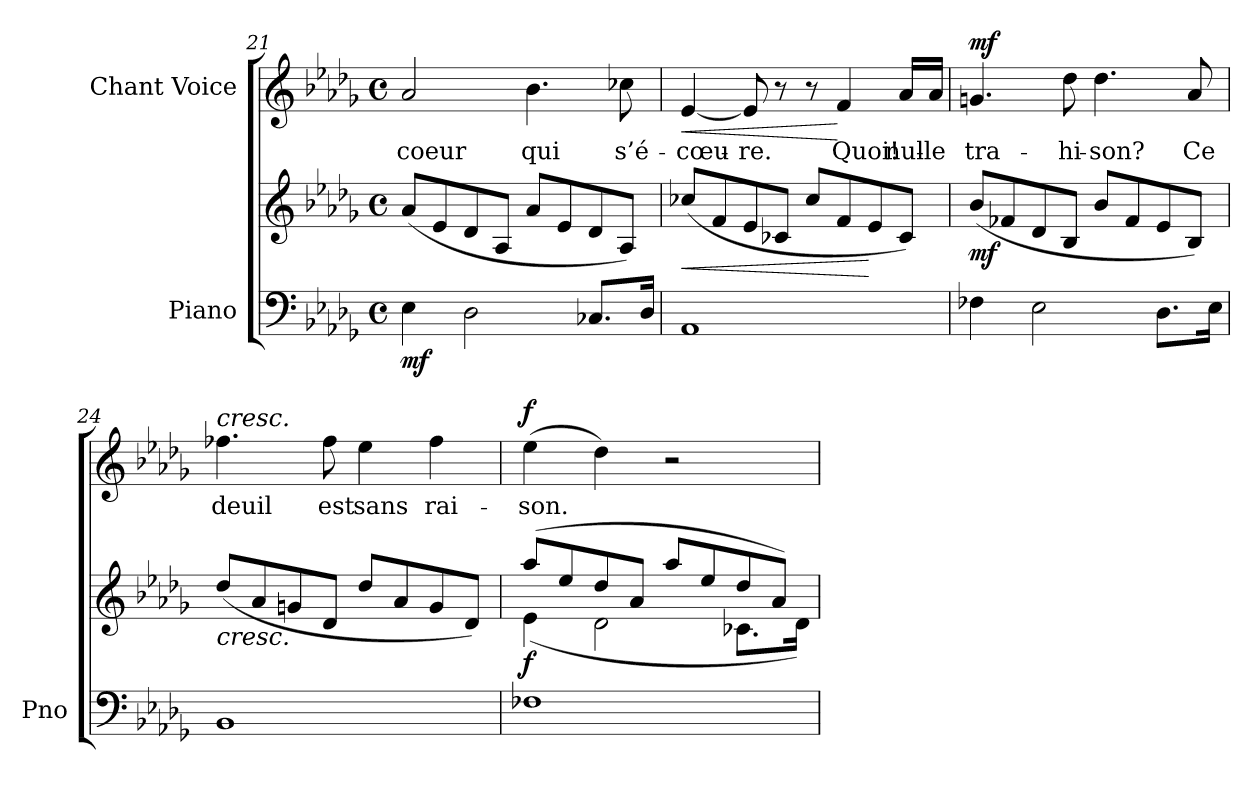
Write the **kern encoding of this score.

**kern	**kern	**dynam	**kern	**text	**dynam
*part2	*part2	*part2	*part1	*part1	*part1
*staff3	*staff2	*staff2/3	*staff1	*staff1	*staff1
*I"Piano	*	*	*I"Chant               Voice	*	*
*I'Pno	*	*	*	*	*
*clefF4	*clefG2	*	*clefG2	*	*
*k[b-e-a-d-g-]	*k[b-e-a-d-g-]	*	*k[b-e-a-d-g-]	*	*
*M4/4	*M4/4	*	*M4/4	*	*
*met(c)	*met(c)	*	*met(c)	*	*
=21	=21	=21	=21	=21	=21
!	!	!LO:DY:b=2	!	!LO:LY:b	!
4E-\	(<8a-/L	mf	2a-/	coeur	.
.	8e-/	.	.	.	.
2D-\	8d-/	.	.	.	.
.	8A-/J	.	.	.	.
!	!	!	!	!LO:LY:b	!
.	8a-/L	.	4.b-\	qui	.
.	8e-/	.	.	.	.
8.C-X/L	8d-/	.	.	.	.
!	!	!	!	!LO:LY:b	!
.	8A-/J)	.	8cc-X\	s’é-	.
16D-/Jk	.	.	.	.	.
=22	=22	=22	=22	=22	=22
!	!	!LO:HP:b	!	!LO:LY:b	!LO:HP:b
1AA-	(<8cc-X/L	<	[4e-/	-cœu-	<
.	8f/	.	.	.	.
!	!	!	!	!LO:LY:b	!
.	8e-/	.	8e-/]	-re.	.
.	8c-X/J	.	8r	.	.
.	8cc-/L	.	8r	.	.
!	!	!	!	!LO:LY:b	!
.	8f/	.	4f/	Quoi!	[
.	8e-/	[	.	.	.
!	!	!	!	!LO:LY:b	!
.	8c-/J)	.	16a-/LL	nul-	.
!	!	!	!	!LO:LY:b	!
.	.	.	16a-/JJ	-le	.
!!LO:PB:g=z
=23	=23	=23	=23	=23	=23
!	!	!LO:DY:b	!	!LO:LY:b	!LO:DY:a
4F-X\	(<8b-/L	mf	4.gn/	tra-	mf
.	8f-X/	.	.	.	.
2E-\	8d-/	.	.	.	.
!	!	!	!	!LO:LY:b	!
.	8B-/J	.	8dd-\	-hi-	.
!	!	!	!	!LO:LY:b	!
.	8b-/L	.	4.dd-\	-son?	.
.	8f-/	.	.	.	.
8.D-\L	8e-/	.	.	.	.
!	!	!	!	!LO:LY:b	!
.	8B-/J)	.	8a-/	Ce	.
16E-\Jk	.	.	.	.	.
=24	=24	=24	=24	=24	=24
!	!	!	!LO:TX:a:i:t=cresc.	!	!
!	!LO:TX:b:i:t=cresc.	!	!	!	!
!	!	!	!	!LO:LY:b	!
1BB-	(<8dd-/L	.	4.ff-X\	deuil	.
.	8a-/	.	.	.	.
.	8gn/	.	.	.	.
!	!	!	!	!LO:LY:b	!
.	8d-/J	.	8ff-\	est	.
!	!	!	!	!LO:LY:b	!
.	8dd-/L	.	4ee-\	sans	.
.	8a-/	.	.	.	.
!	!	!	!	!LO:LY:b	!
.	8g/	.	4ff-\	rai-	.
.	8d-/J)	.	.	.	.
=25	=25	=25	=25	=25	=25
*	*^	*	*	*	*
!	!	!	!LO:DY:b	!	!LO:LY:b	!LO:DY:a
1F-X	(>8aa-/L	(<4e-\	f	(>4ee-\	-son.	f
.	8ee-/	.	.	.	.	.
.	8dd-/	2d-\	.	4dd-\)	.	.
.	8a-/J	.	.	.	.	.
.	8aa-/L	.	.	2r	.	.
.	8ee-/	.	.	.	.	.
.	8dd-/	8.c-X\L	.	.	.	.
.	8a-/J)	.	.	.	.	.
.	.	16d-\Jk)	.	.	.	.
*	*v	*v	*	*	*	*
=	=	=	=	=	=
*-	*-	*-	*-	*-	*-
